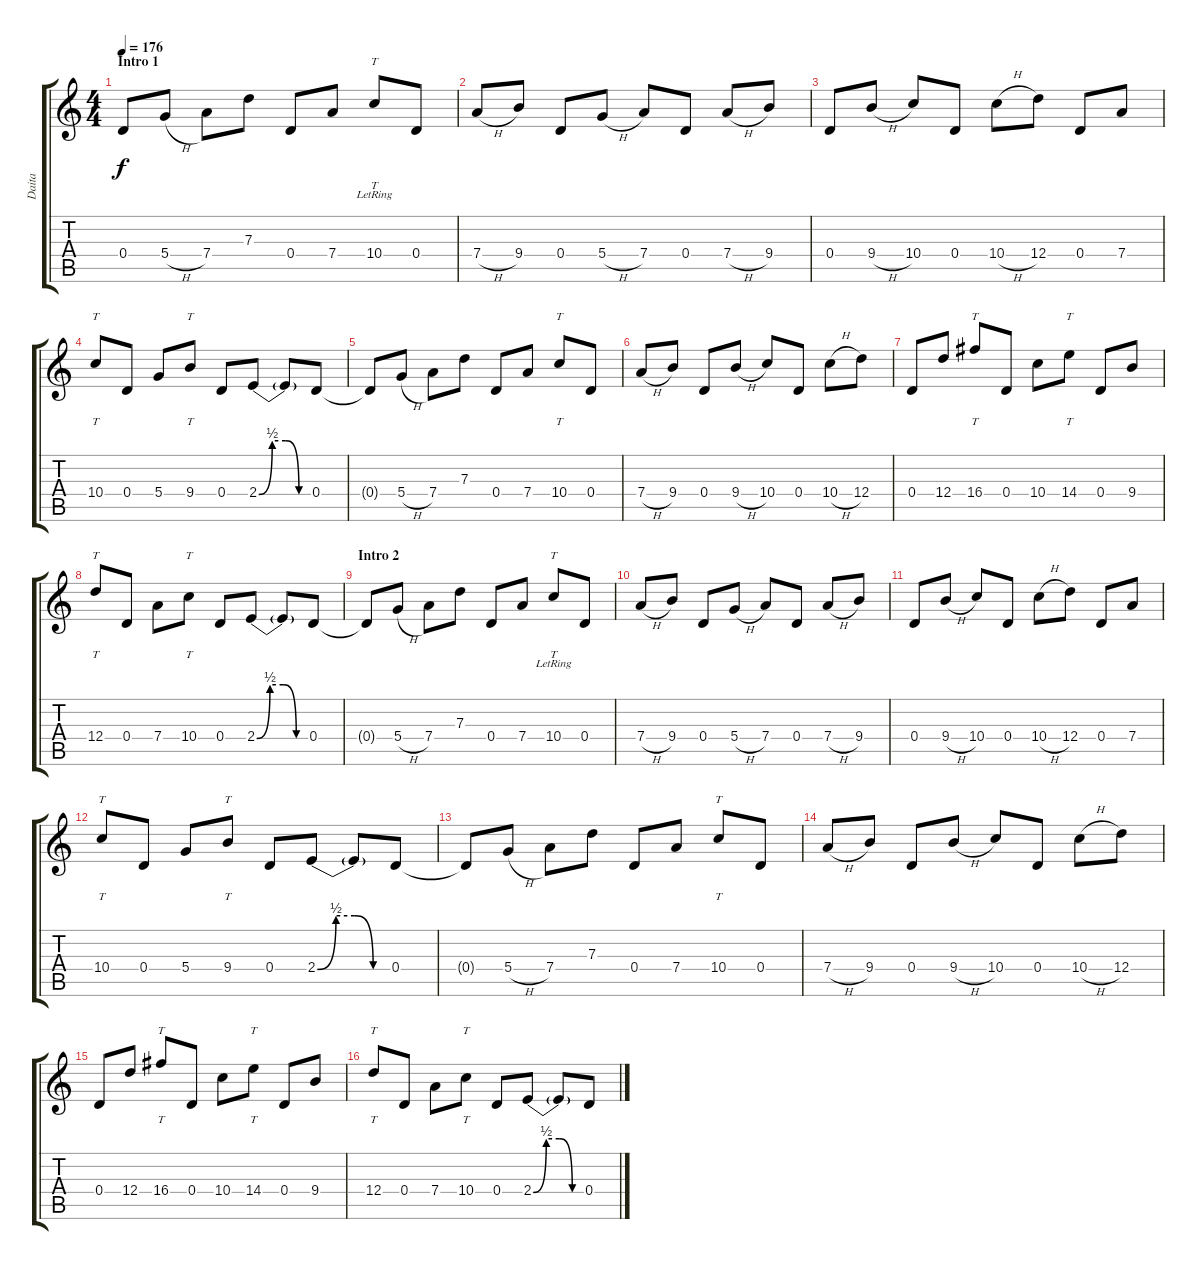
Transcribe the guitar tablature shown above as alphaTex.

\track ("Daita" "Daita") {instrument distortionguitar}
\staff {score tabs}
\tuning (E4 B3 G3 D3 A2 E2) {hide}
\ts (4 4)
\section ("" "Intro 1")
\tempo 176
\clef g2
\ks c
0.4.8{dy f instrument distortionguitar} 5.4{h}.8 7.4.8 7.3.8 0.4.8 7.4.8 10.4{lr}.8{tt} 0.4.8 |
7.4{h}.8 9.4.8 0.4.8 5.4{h}.8 7.4.8 0.4.8 7.4{h}.8 9.4.8 |
0.4.8 9.4{h}.8 10.4.8 0.4.8 10.4{h}.8 12.4.8 0.4.8 7.4.8 |
10.4.8{tt} 0.4.8 5.4.8 9.4.8{tt} 0.4.8 2.4{be (custom 0 0 15 2 30 2 45 0 60 0)}.8 2.4{t}.8 0.4.8 |
0.4{t}.8 5.4{h}.8 7.4.8 7.3.8 0.4.8 7.4.8 10.4.8{tt} 0.4.8 |
7.4{h}.8 9.4.8 0.4.8 9.4{h}.8 10.4.8 0.4.8 10.4{h}.8 12.4.8 |
0.4.8 12.4.8 16.4.8{tt} 0.4.8 10.4.8 14.4.8{tt} 0.4.8 9.4.8 |
12.4.8{tt} 0.4.8 7.4.8 10.4.8{tt} 0.4.8 2.4{be (custom 0 0 15 2 30 2 45 0 60 0)}.8 2.4{t}.8 0.4.8 |
\section ("" "Intro 2")
0.4{t}.8 5.4{h}.8 7.4.8 7.3.8 0.4.8 7.4.8 10.4{lr}.8{tt} 0.4.8 |
7.4{h}.8 9.4.8 0.4.8 5.4{h}.8 7.4.8 0.4.8 7.4{h}.8 9.4.8 |
0.4.8 9.4{h}.8 10.4.8 0.4.8 10.4{h}.8 12.4.8 0.4.8 7.4.8 |
10.4.8{tt} 0.4.8 5.4.8 9.4.8{tt} 0.4.8 2.4{be (custom 0 0 15 2 30 2 45 0 60 0)}.8 2.4{t}.8 0.4.8 |
0.4{t}.8 5.4{h}.8 7.4.8 7.3.8 0.4.8 7.4.8 10.4.8{tt} 0.4.8 |
7.4{h}.8 9.4.8 0.4.8 9.4{h}.8 10.4.8 0.4.8 10.4{h}.8 12.4.8 |
0.4.8 12.4.8 16.4.8{tt} 0.4.8 10.4.8 14.4.8{tt} 0.4.8 9.4.8 |
12.4.8{tt} 0.4.8 7.4.8 10.4.8{tt} 0.4.8 2.4{be (custom 0 0 15 2 30 2 45 0 60 0)}.8 2.4{t}.8 0.4.8
